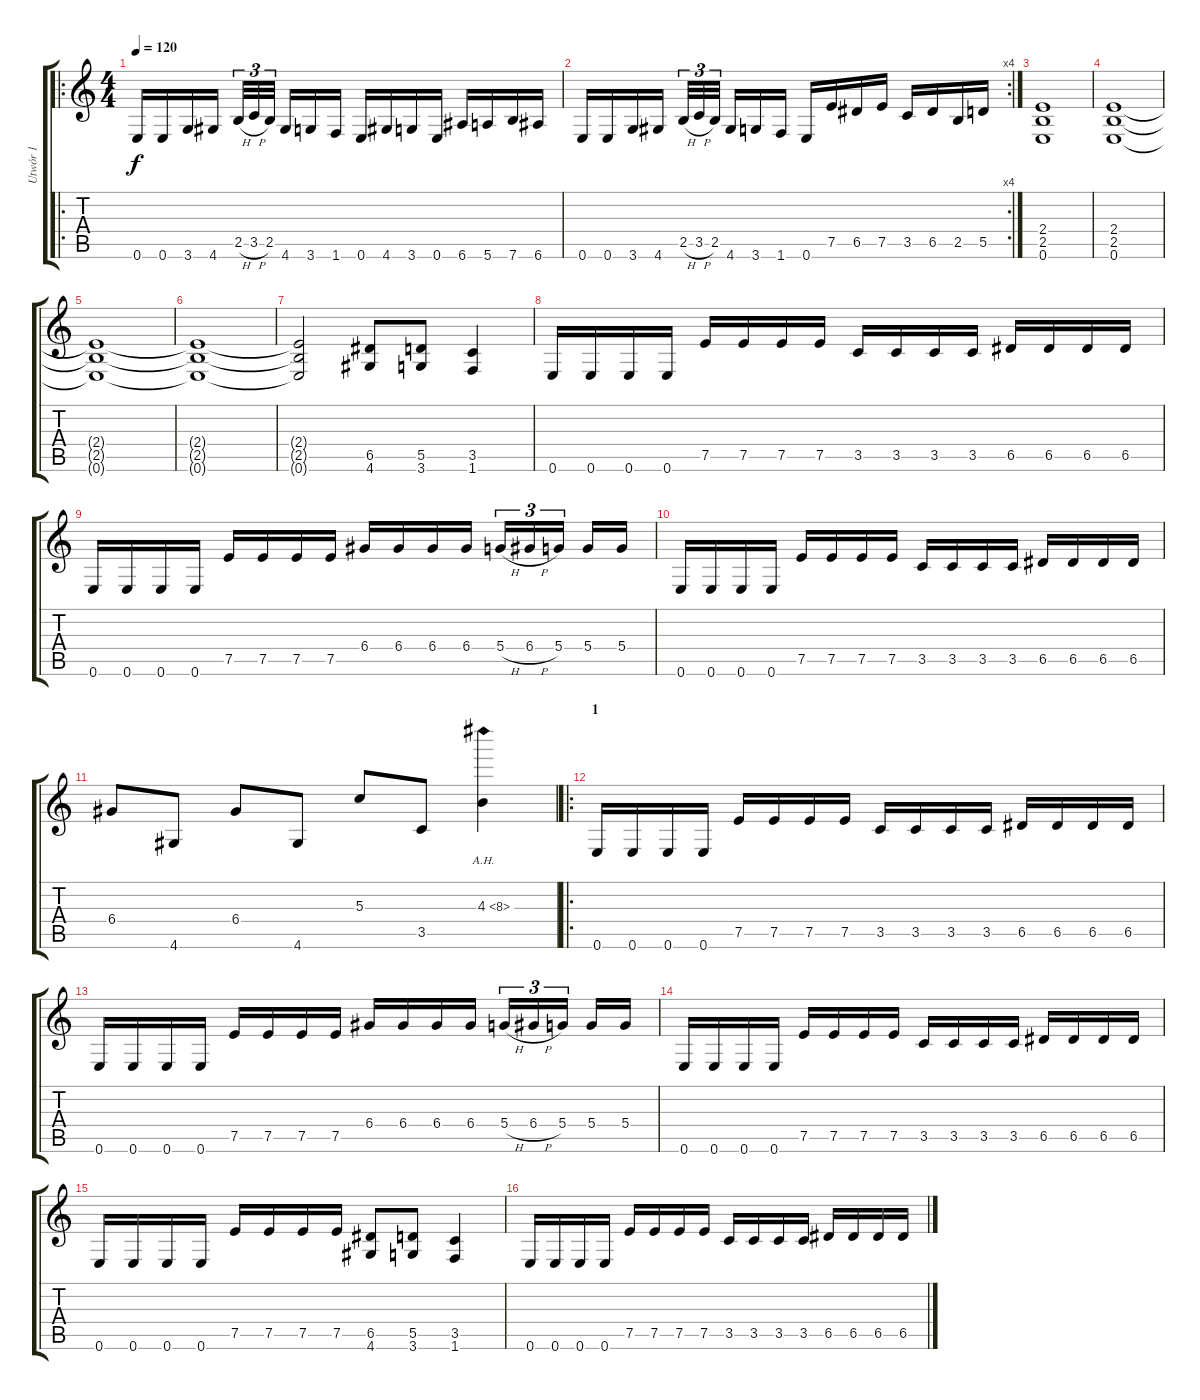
\track ("Utwór 1" "Utwór 1") {instrument acousticguitarnylon}
\staff {score tabs}
\tuning (E4 B3 G3 D3 A2 E2) {hide}
\ro
\ts (4 4)
\tempo 120
\clef g2
\ks c
0.6.16{dy f instrument acousticguitarnylon} 0.6.16 3.6.16 4.6.16 2.5{h}.32{tu (3 2)} 3.5{h}.32{tu (3 2)} 2.5.32{tu (3 2)} 4.6.16 3.6.16 1.6.16 0.6.16 4.6.16 3.6.16 0.6.16 6.6.16 5.6.16 7.6.16 6.6.16 |
\rc 4
0.6.16 0.6.16 3.6.16 4.6.16 2.5{h}.32{tu (3 2)} 3.5{h}.32{tu (3 2)} 2.5.32{tu (3 2)} 4.6.16 3.6.16 1.6.16 0.6.16 7.5.16 6.5.16 7.5.16 3.5.16 6.5.16 2.5.16 5.5.16 |
(2.4 2.5 0.6).1 |
(2.4 2.5 0.6).1 |
(2.4{t} 2.5{t} 0.6{t}).1 |
(2.4{t} 2.5{t} 0.6{t}).1 |
(2.4{t} 2.5{t} 0.6{t}).2 (6.5 4.6).8 (5.5 3.6).8 (3.5 1.6).4 |
0.6.16 0.6.16 0.6.16 0.6.16 7.5.16 7.5.16 7.5.16 7.5.16 3.5.16 3.5.16 3.5.16 3.5.16 6.5.16 6.5.16 6.5.16 6.5.16 |
0.6.16 0.6.16 0.6.16 0.6.16 7.5.16 7.5.16 7.5.16 7.5.16 6.4.16 6.4.16 6.4.16 6.4.16 5.4{h}.16{tu (3 2)} 6.4{h}.16{tu (3 2)} 5.4.16{tu (3 2)} 5.4.16 5.4.16 |
0.6.16 0.6.16 0.6.16 0.6.16 7.5.16 7.5.16 7.5.16 7.5.16 3.5.16 3.5.16 3.5.16 3.5.16 6.5.16 6.5.16 6.5.16 6.5.16 |
6.4.8 4.6.8 6.4.8 4.6.8 5.3.8 3.5.8 4.3{ah 4}.4 |
\ro
\section ("" "1")
0.6.16 0.6.16 0.6.16 0.6.16 7.5.16 7.5.16 7.5.16 7.5.16 3.5.16 3.5.16 3.5.16 3.5.16 6.5.16 6.5.16 6.5.16 6.5.16 |
0.6.16 0.6.16 0.6.16 0.6.16 7.5.16 7.5.16 7.5.16 7.5.16 6.4.16 6.4.16 6.4.16 6.4.16 5.4{h}.16{tu (3 2)} 6.4{h}.16{tu (3 2)} 5.4.16{tu (3 2)} 5.4.16 5.4.16 |
0.6.16 0.6.16 0.6.16 0.6.16 7.5.16 7.5.16 7.5.16 7.5.16 3.5.16 3.5.16 3.5.16 3.5.16 6.5.16 6.5.16 6.5.16 6.5.16 |
0.6.16 0.6.16 0.6.16 0.6.16 7.5.16 7.5.16 7.5.16 7.5.16 (6.5 4.6).8 (5.5 3.6).8 (3.5 1.6).4 |
0.6.16 0.6.16 0.6.16 0.6.16 7.5.16 7.5.16 7.5.16 7.5.16 3.5.16 3.5.16 3.5.16 3.5.16 6.5.16 6.5.16 6.5.16 6.5.16
